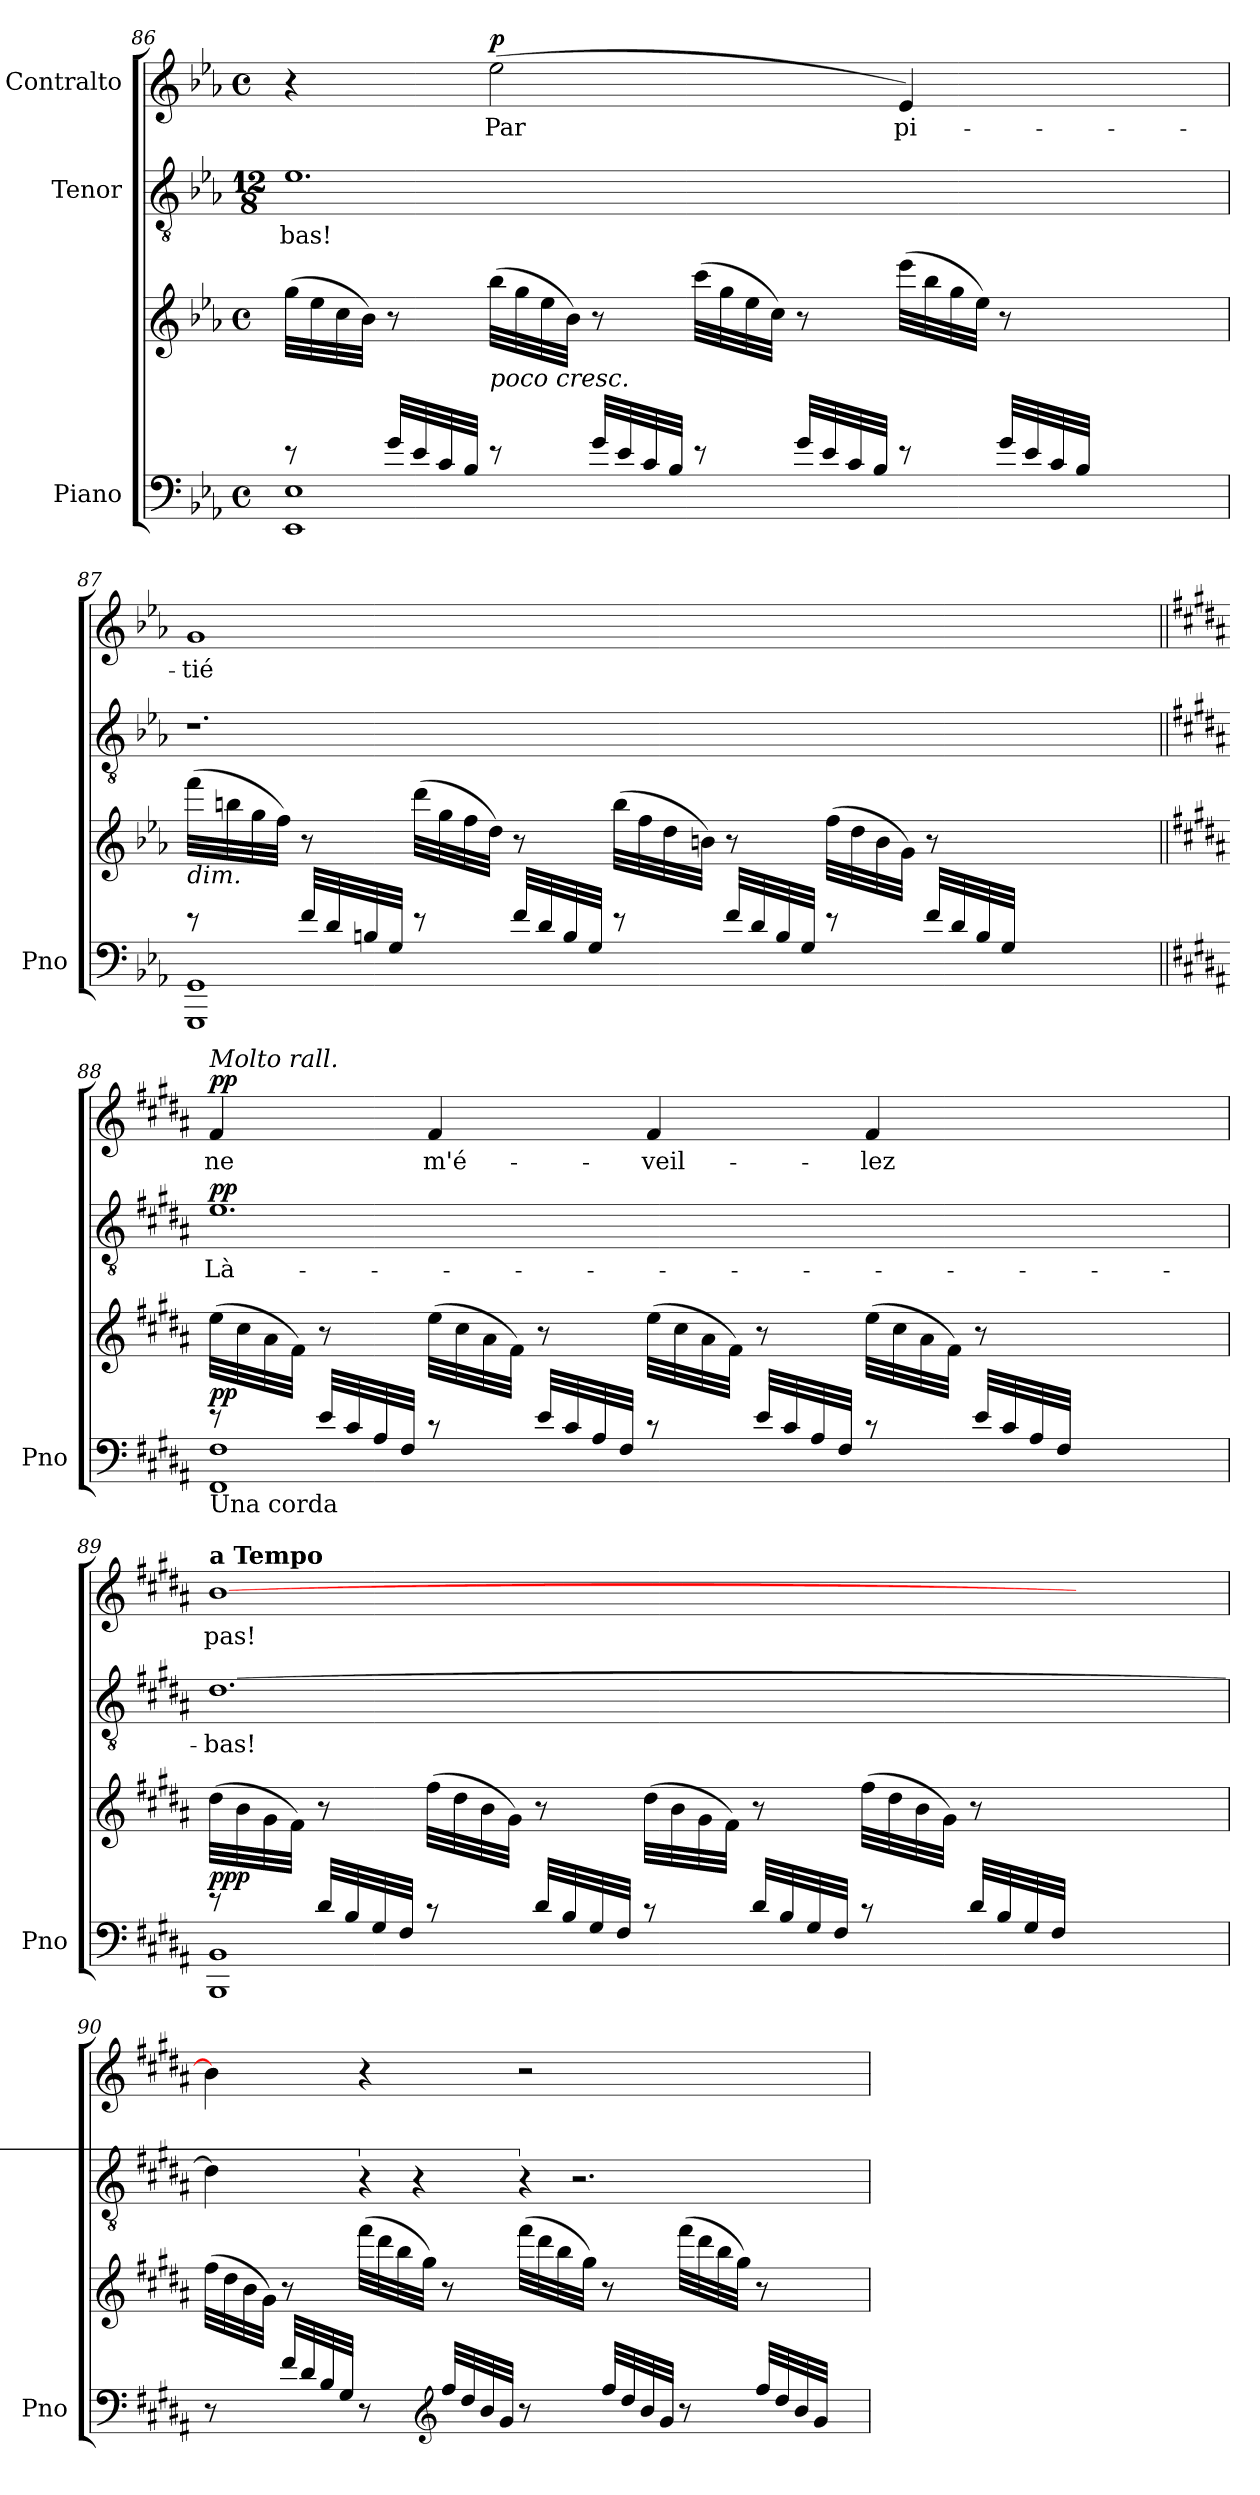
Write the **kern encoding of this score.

**kern	**kern	**dynam	**kern	**text	**dynam	**kern	**text	**dynam
*part3	*part3	*part3	*part2	*part2	*part2	*part1	*part1	*part1
*staff4	*staff3	*staff3/4	*staff2	*staff2	*staff2	*staff1	*staff1	*staff1
*I"Piano	*	*	*I"Tenor	*	*	*I"Contralto	*	*
*I'Pno	*	*	*	*	*	*	*	*
!!LO:PB:g=z
*clefF4	*clefG2	*	*clefGv2	*	*	*clefG2	*	*
*k[b-e-a-]	*k[b-e-a-]	*	*k[b-e-a-]	*	*	*k[b-e-a-]	*	*
*M4/4	*M4/4	*	*M12/8	*	*	*M4/4	*	*
*met(c)	*met(c)	*	*	*	*	*met(c)	*	*
=86	=86	=86	=86	=86	=86	=86	=86	=86
*^	*	*	*	*	*	*	*	*
!	!	!	!	!	!LO:LY:b	!	!	!	!
8r	1EE- 1E-	(>32gg\LLL	.	1.e-	-bas!	.	4r	.	.
.	.	32ee-\	.	.	.	.	.	.	.
.	.	32cc\	.	.	.	.	.	.	.
.	.	32b-\JJJ)	.	.	.	.	.	.	.
32g/LLL	.	8r	.	.	.	.	.	.	.
32e-/	.	.	.	.	.	.	.	.	.
32c/	.	.	.	.	.	.	.	.	.
32B-/JJJ	.	.	.	.	.	.	.	.	.
!	!	!LO:TX:b:i:t=poco   cresc.	!	!	!	!	!	!	!
!	!	!	!	!	!	!	!	!LO:LY:b	!LO:DY:a
8r	.	(>32bb-\LLL	.	.	.	.	(2ee-\	Par	p
.	.	32gg\	.	.	.	.	.	.	.
.	.	32ee-\	.	.	.	.	.	.	.
.	.	32b-\JJJ)	.	.	.	.	.	.	.
32g/LLL	.	8r	.	.	.	.	.	.	.
32e-/	.	.	.	.	.	.	.	.	.
32c/	.	.	.	.	.	.	.	.	.
32B-/JJJ	.	.	.	.	.	.	.	.	.
8r	.	(>32ccc\LLL	.	.	.	.	.	.	.
.	.	32gg\	.	.	.	.	.	.	.
.	.	32ee-\	.	.	.	.	.	.	.
.	.	32cc\JJJ)	.	.	.	.	.	.	.
32g/LLL	.	8r	.	.	.	.	.	.	.
32e-/	.	.	.	.	.	.	.	.	.
32c/	.	.	.	.	.	.	.	.	.
32B-/JJJ	.	.	.	.	.	.	.	.	.
!	!	!	!	!	!	!	!	!LO:LY:b	!
8r	.	(>32eee-\LLL	.	.	.	.	4e-/)	pi-	.
.	.	32bb-\	.	.	.	.	.	.	.
.	.	32gg\	.	.	.	.	.	.	.
.	.	32ee-\JJJ)	.	.	.	.	.	.	.
32g/LLL	.	8r	.	.	.	.	.	.	.
32e-/	.	.	.	.	.	.	.	.	.
32c/	.	.	.	.	.	.	.	.	.
32B-/JJJ	.	.	.	.	.	.	.	.	.
2ryy	2ryy	2ryy	.	.	.	.	2ryy	.	.
!!LO:LB:g=z
=87	=87	=87	=87	=87	=87	=87	=87	=87	=87
!	!	!LO:TX:b:i:t=dim.	!	!	!	!	!	!	!
!	!	!	!	!	!	!	!	!LO:LY:b	!
8r	1GGG 1GG	(>32fff\LLL	.	1.r	.	.	1g	-tié	.
.	.	32bbn\	.	.	.	.	.	.	.
.	.	32gg\	.	.	.	.	.	.	.
.	.	32ff\JJJ)	.	.	.	.	.	.	.
32f/LLL	.	8r	.	.	.	.	.	.	.
32d/	.	.	.	.	.	.	.	.	.
32Bn/	.	.	.	.	.	.	.	.	.
32G/JJJ	.	.	.	.	.	.	.	.	.
8r	.	(>32ddd\LLL	.	.	.	.	.	.	.
.	.	32gg\	.	.	.	.	.	.	.
.	.	32ff\	.	.	.	.	.	.	.
.	.	32dd\JJJ)	.	.	.	.	.	.	.
32f/LLL	.	8r	.	.	.	.	.	.	.
32d/	.	.	.	.	.	.	.	.	.
32B/	.	.	.	.	.	.	.	.	.
32G/JJJ	.	.	.	.	.	.	.	.	.
8r	.	(>32bb\LLL	.	.	.	.	.	.	.
.	.	32ff\	.	.	.	.	.	.	.
.	.	32dd\	.	.	.	.	.	.	.
.	.	32bn\JJJ)	.	.	.	.	.	.	.
32f/LLL	.	8r	.	.	.	.	.	.	.
32d/	.	.	.	.	.	.	.	.	.
32B/	.	.	.	.	.	.	.	.	.
32G/JJJ	.	.	.	.	.	.	.	.	.
8r	.	(>32ff\LLL	.	.	.	.	.	.	.
.	.	32dd\	.	.	.	.	.	.	.
.	.	32b\	.	.	.	.	.	.	.
.	.	32g\JJJ)	.	.	.	.	.	.	.
32f/LLL	.	8r	.	.	.	.	.	.	.
32d/	.	.	.	.	.	.	.	.	.
32B/	.	.	.	.	.	.	.	.	.
32G/JJJ	.	.	.	.	.	.	.	.	.
2ryy	2ryy	2ryy	.	.	.	.	2ryy	.	.
!!LO:LB:g=z
=88||	=88||	=88||	=88||	=88||	=88||	=88||	=88||	=88||	=88||
*k[f#c#g#d#a#]	*	*k[f#c#g#d#a#]	*	*k[f#c#g#d#a#]	*	*	*k[f#c#g#d#a#]	*	*
!	!	!	!	!	!	!	!LO:TX:a:i:t=Molto rall.	!	!
!LO:TX:b:t=Una corda	!	!	!	!	!	!	!	!	!
!	!	!	!LO:DY:b	!	!LO:LY:b	!LO:DY:a	!	!LO:LY:b	!LO:DY:a
8r	1FF# 1F#	(>32ee\LLL	pp	1.e	Là-	pp	4f#/	ne	pp
.	.	32cc#\	.	.	.	.	.	.	.
.	.	32a#\	.	.	.	.	.	.	.
.	.	32f#\JJJ)	.	.	.	.	.	.	.
32e/LLL	.	8r	.	.	.	.	.	.	.
32c#/	.	.	.	.	.	.	.	.	.
32A#/	.	.	.	.	.	.	.	.	.
32F#/JJJ	.	.	.	.	.	.	.	.	.
!	!	!	!	!	!	!	!	!LO:LY:b	!
8r	.	(>32ee\LLL	.	.	.	.	4f#/	m'é-	.
.	.	32cc#\	.	.	.	.	.	.	.
.	.	32a#\	.	.	.	.	.	.	.
.	.	32f#\JJJ)	.	.	.	.	.	.	.
32e/LLL	.	8r	.	.	.	.	.	.	.
32c#/	.	.	.	.	.	.	.	.	.
32A#/	.	.	.	.	.	.	.	.	.
32F#/JJJ	.	.	.	.	.	.	.	.	.
!	!	!	!	!	!	!	!	!LO:LY:b	!
8r	.	(>32ee\LLL	.	.	.	.	4f#/	-veil-	.
.	.	32cc#\	.	.	.	.	.	.	.
.	.	32a#\	.	.	.	.	.	.	.
.	.	32f#\JJJ)	.	.	.	.	.	.	.
32e/LLL	.	8r	.	.	.	.	.	.	.
32c#/	.	.	.	.	.	.	.	.	.
32A#/	.	.	.	.	.	.	.	.	.
32F#/JJJ	.	.	.	.	.	.	.	.	.
!	!	!	!	!	!	!	!	!LO:LY:b	!
8r	.	(>32ee\LLL	.	.	.	.	4f#/	-lez	.
.	.	32cc#\	.	.	.	.	.	.	.
.	.	32a#\	.	.	.	.	.	.	.
.	.	32f#\JJJ)	.	.	.	.	.	.	.
32e/LLL	.	8r	.	.	.	.	.	.	.
32c#/	.	.	.	.	.	.	.	.	.
32A#/	.	.	.	.	.	.	.	.	.
32F#/JJJ	.	.	.	.	.	.	.	.	.
2ryy	2ryy	2ryy	.	.	.	.	2ryy	.	.
!!LO:PB:g=z
=89	=89	=89	=89	=89	=89	=89	=89	=89	=89
!	!	!	!	!	!	!	!LO:TX:a:B:t=a Tempo	!	!
!	!	!	!LO:DY:b	!	!LO:LY:b	!	!	!LO:LY:b	!
8r	1BBB 1BB	(>32dd#\LLL	ppp	[1.d#	-bas!	.	[1b	pas!	.
.	.	32b\	.	.	.	.	.	.	.
.	.	32g#\	.	.	.	.	.	.	.
.	.	32f#\JJJ)	.	.	.	.	.	.	.
32d#/LLL	.	8r	.	.	.	.	.	.	.
32B/	.	.	.	.	.	.	.	.	.
32G#/	.	.	.	.	.	.	.	.	.
32F#/JJJ	.	.	.	.	.	.	.	.	.
8r	.	(>32ff#\LLL	.	.	.	.	.	.	.
.	.	32dd#\	.	.	.	.	.	.	.
.	.	32b\	.	.	.	.	.	.	.
.	.	32g#\JJJ)	.	.	.	.	.	.	.
32d#/LLL	.	8r	.	.	.	.	.	.	.
32B/	.	.	.	.	.	.	.	.	.
32G#/	.	.	.	.	.	.	.	.	.
32F#/JJJ	.	.	.	.	.	.	.	.	.
8r	.	(>32dd#\LLL	.	.	.	.	.	.	.
.	.	32b\	.	.	.	.	.	.	.
.	.	32g#\	.	.	.	.	.	.	.
.	.	32f#\JJJ)	.	.	.	.	.	.	.
32d#/LLL	.	8r	.	.	.	.	.	.	.
32B/	.	.	.	.	.	.	.	.	.
32G#/	.	.	.	.	.	.	.	.	.
32F#/JJJ	.	.	.	.	.	.	.	.	.
8r	.	(>32ff#\LLL	.	.	.	.	.	.	.
.	.	32dd#\	.	.	.	.	.	.	.
.	.	32b\	.	.	.	.	.	.	.
.	.	32g#\JJJ)	.	.	.	.	.	.	.
32d#/LLL	.	8r	.	.	.	.	.	.	.
32B/	.	.	.	.	.	.	.	.	.
32G#/	.	.	.	.	.	.	.	.	.
32F#/JJJ	.	.	.	.	.	.	.	.	.
2ryy	2ryy	2ryy	.	.	.	.	2ryy	.	.
*v	*v	*	*	*	*	*	*	*	*
!!LO:LB:g=z
=90	=90	=90	=90	=90	=90	=90	=90	=90
8r	(>32ff#\LLL	.	4d#\]	.	.	4b\]	.	.
.	32dd#\	.	.	.	.	.	.	.
.	32b\	.	.	.	.	.	.	.
.	32g#\JJJ)	.	.	.	.	.	.	.
32f#/LLL	8r	.	.	.	.	.	.	.
32d#/	.	.	.	.	.	.	.	.
32B/	.	.	.	.	.	.	.	.
32G#/JJJ	.	.	.	.	.	.	.	.
!	!	!	!LO:N:vis=8	!	!	!	!	!
8r	(>32fff#\LLL	.	12r	.	.	4r	.	.
.	32ddd#\	.	.	.	.	.	.	.
.	32bb\	.	.	.	.	.	.	.
!	!	!	!LO:N:vis=4	!	!	!	!	!
.	.	.	6r	.	.	.	.	.
.	32gg#\JJJ)	.	.	.	.	.	.	.
*clefG2	*	*	*	*	*	*	*	*
32ff#/LLL	8r	.	.	.	.	.	.	.
32dd#/	.	.	.	.	.	.	.	.
32b/	.	.	.	.	.	.	.	.
32g#/JJJ	.	.	.	.	.	.	.	.
!	!	!	!LO:N:vis=8	!	!	!	!	!
8r	(>32fff#\LLL	.	12r	.	.	2r	.	.
.	32ddd#\	.	.	.	.	.	.	.
.	32bb\	.	.	.	.	.	.	.
!	!	!	!LO:N:vis=2.	!	!	!	!	!
.	.	.	2r	.	.	.	.	.
.	32gg#\JJJ)	.	.	.	.	.	.	.
32ff#/LLL	8r	.	.	.	.	.	.	.
32dd#/	.	.	.	.	.	.	.	.
32b/	.	.	.	.	.	.	.	.
32g#/JJJ	.	.	.	.	.	.	.	.
8r	(>32fff#\LLL	.	.	.	.	.	.	.
.	32ddd#\	.	.	.	.	.	.	.
.	32bb\	.	.	.	.	.	.	.
.	32gg#\JJJ)	.	.	.	.	.	.	.
32ff#/LLL	8r	.	.	.	.	.	.	.
32dd#/	.	.	.	.	.	.	.	.
32b/	.	.	.	.	.	.	.	.
32g#/JJJ	.	.	.	.	.	.	.	.
12ryy	12ryy	.	.	.	.	12ryy	.	.
=	=	=	=	=	=	=	=	=
*-	*-	*-	*-	*-	*-	*-	*-	*-
